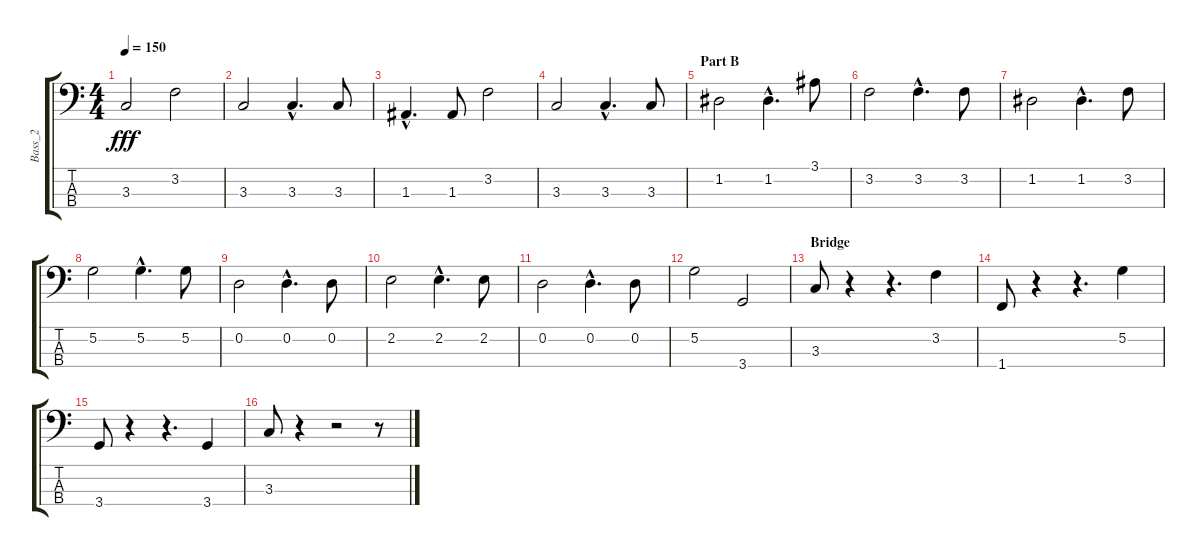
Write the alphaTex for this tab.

\track ("Bass_2" "Bass_2") {instrument acousticbass}
\staff {score tabs}
\tuning (G2 D2 A1 E1) {hide}
\ts (4 4)
\tempo 150
\clef f4
\ks c
3.3.2{dy fff} 3.2.2 |
3.3.2 3.3{hac}.4{d} 3.3.8 |
1.3{hac}.4{d} 1.3.8 3.2.2 |
3.3.2 3.3{hac}.4{d} 3.3.8 |
\section ("" "Part B")
1.2.2 1.2{hac}.4{d} 3.1.8 |
3.2.2 3.2{hac}.4{d} 3.2.8 |
1.2.2 1.2{hac}.4{d} 3.2.8 |
5.2.2 5.2{hac}.4{d} 5.2.8 |
0.2.2 0.2{hac}.4{d} 0.2.8 |
2.2.2 2.2{hac}.4{d} 2.2.8 |
0.2.2 0.2{hac}.4{d} 0.2.8 |
5.2.2 3.4.2 |
\section ("" "Bridge")
3.3.8 r.4 r.4{d} 3.2.4 |
1.4.8 r.4 r.4{d} 5.2.4 |
3.4.8 r.4 r.4{d} 3.4.4 |
3.3.8 r.4 r.2 r.8
